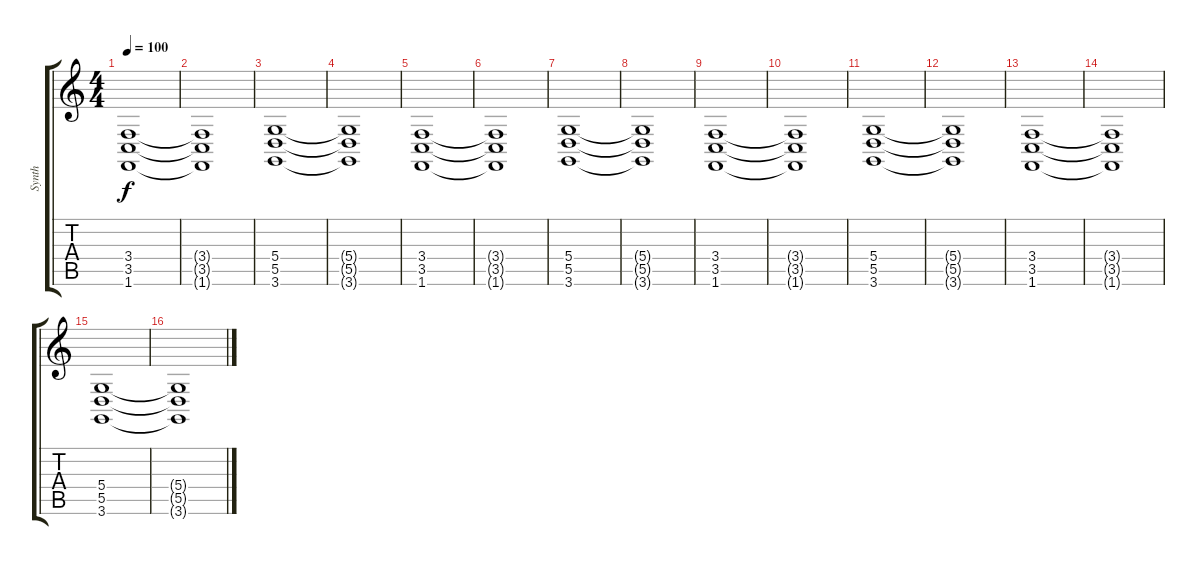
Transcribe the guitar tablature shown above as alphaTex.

\track ("Synth" "Synth") {instrument pad4choir}
\staff {score tabs}
\tuning (E4 B3 G3 D3 A2 E2) {hide}
\ts (4 4)
\tempo 100
\clef g2
\ks c
(3.4 3.5 1.6).1{dy f} |
(3.4{t} 3.5{t} 1.6{t}).1 |
(5.4 5.5 3.6).1 |
(5.4{t} 5.5{t} 3.6{t}).1 |
(3.4 3.5 1.6).1 |
(3.4{t} 3.5{t} 1.6{t}).1 |
(5.4 5.5 3.6).1 |
(5.4{t} 5.5{t} 3.6{t}).1 |
(3.4 3.5 1.6).1 |
(3.4{t} 3.5{t} 1.6{t}).1 |
(5.4 5.5 3.6).1 |
(5.4{t} 5.5{t} 3.6{t}).1 |
(3.4 3.5 1.6).1 |
(3.4{t} 3.5{t} 1.6{t}).1 |
(5.4 5.5 3.6).1 |
(5.4{t} 5.5{t} 3.6{t}).1
